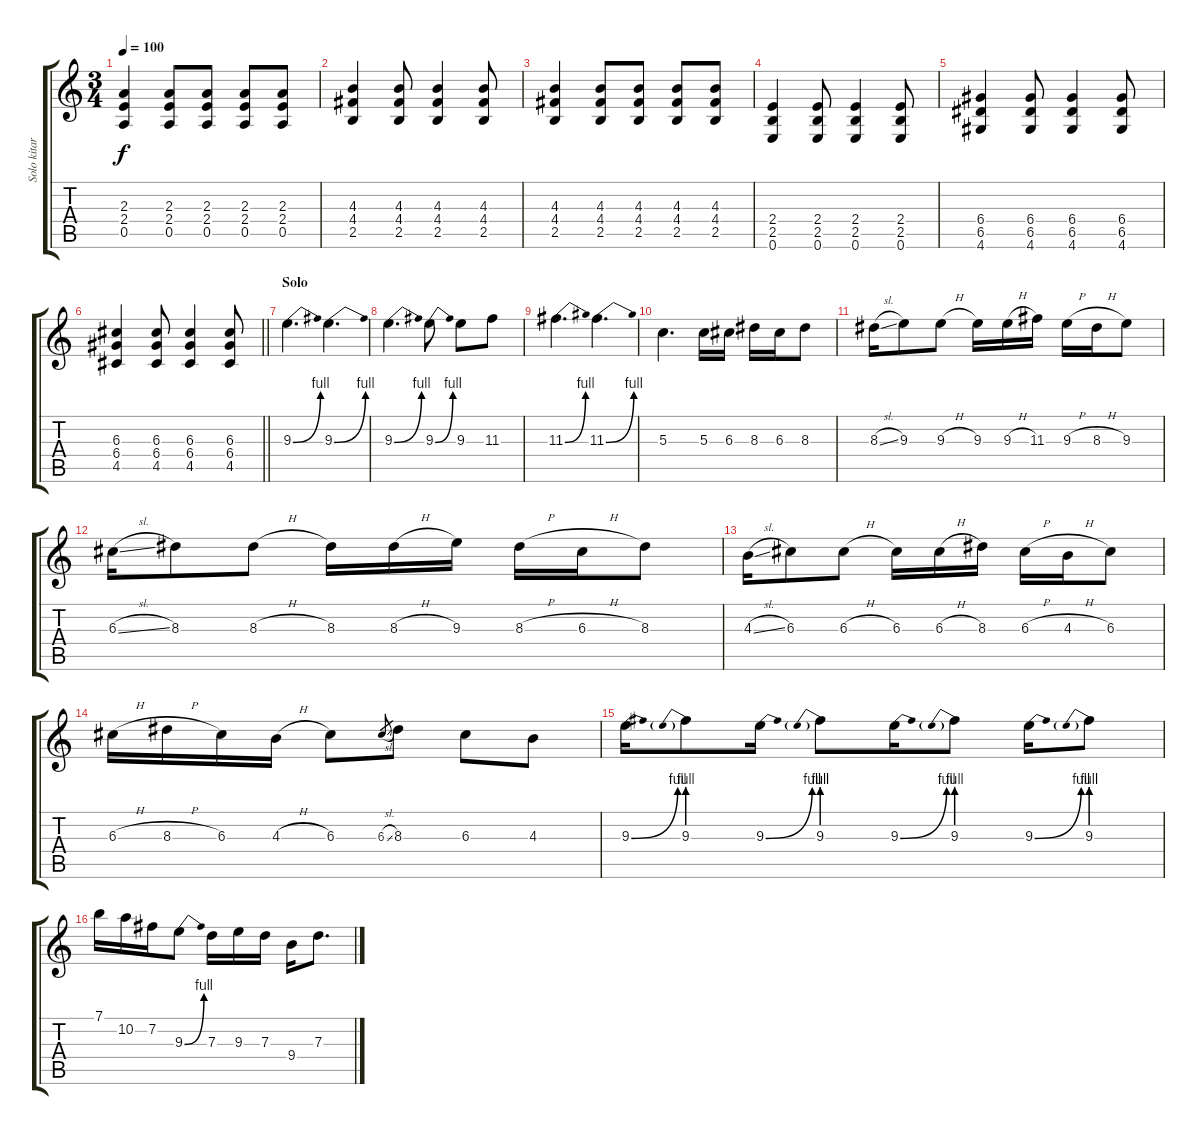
\track ("Solo kitara" "Solo kitar") {instrument electricguitarclean}
\staff {score tabs}
\tuning (E4 B3 G3 D3 A2 E2) {hide}
\ts (3 4)
\tempo 100
\clef g2
\ks c
(2.3 2.4 0.5).4{dy f} (2.3 2.4 0.5).8 (2.3 2.4 0.5).8 (2.3 2.4 0.5).8 (2.3 2.4 0.5).8 |
(4.3 4.4 2.5).4 (4.3 4.4 2.5).8 (4.3 4.4 2.5).4 (4.3 4.4 2.5).8 |
(4.3 4.4 2.5).4 (4.3 4.4 2.5).8 (4.3 4.4 2.5).8 (4.3 4.4 2.5).8 (4.3 4.4 2.5).8 |
(2.4 2.5 0.6).4 (2.4 2.5 0.6).8 (2.4 2.5 0.6).4 (2.4 2.5 0.6).8 |
(6.4 6.5 4.6).4 (6.4 6.5 4.6).8 (6.4 6.5 4.6).4 (6.4 6.5 4.6).8 |
\barLineRight lightlight
(6.3 6.4 4.5).4 (6.3 6.4 4.5).8 (6.3 6.4 4.5).4 (6.3 6.4 4.5).8 |
\section ("" "Solo")
9.3{be (bend 0 0 60 4)}.4{d instrument distortionguitar} 9.3{be (bend 0 0 60 4)}.4{d} |
9.3{be (bend 0 0 60 4)}.4{d} 9.3{be (bend 0 0 60 4)}.8 9.3.8 11.3.8 |
11.3{be (bend 0 0 60 4)}.4{d} 11.3{be (bend 0 0 60 4)}.4{d} |
5.3.4{d} 5.3.16 6.3.16 8.3.16 6.3.16 8.3.8 |
8.3{sl}.16 9.3.8 9.3{h}.8 9.3.16 9.3{h}.16 11.3.16 9.3{h}.16 8.3{h}.16 9.3.8 |
6.3{sl}.16 8.3.8 8.3{h}.8 8.3.16 8.3{h}.16 9.3.16 8.3{h}.16 6.3{h}.16 8.3.8 |
4.3{sl}.16 6.3.8 6.3{h}.8 6.3.16 6.3{h}.16 8.3.16 6.3{h}.16 4.3{h}.16 6.3.8 |
6.3{h}.16 8.3{h}.16 6.3.16 4.3{h}.16 6.3.8 6.3{sl}.8{gr} 8.3.8 6.3.8 4.3.8 |
9.3{be (bend 0 0 60 4)}.16 9.3{be (prebend 0 4 60 4)}.8 9.3{be (bend 0 0 60 4)}.16 9.3{be (prebend 0 4 60 4)}.8 9.3{be (bend 0 0 60 4)}.16 9.3{be (prebend 0 4 60 4)}.8 9.3{be (bend 0 0 60 4)}.16 9.3{be (prebend 0 4 60 4)}.8 |
7.1.16 10.2.16 7.2.16 9.3{be (bend 0 0 60 4)}.8 7.3.16 9.3.16 7.3.16 9.4.16 7.3.8{d}
